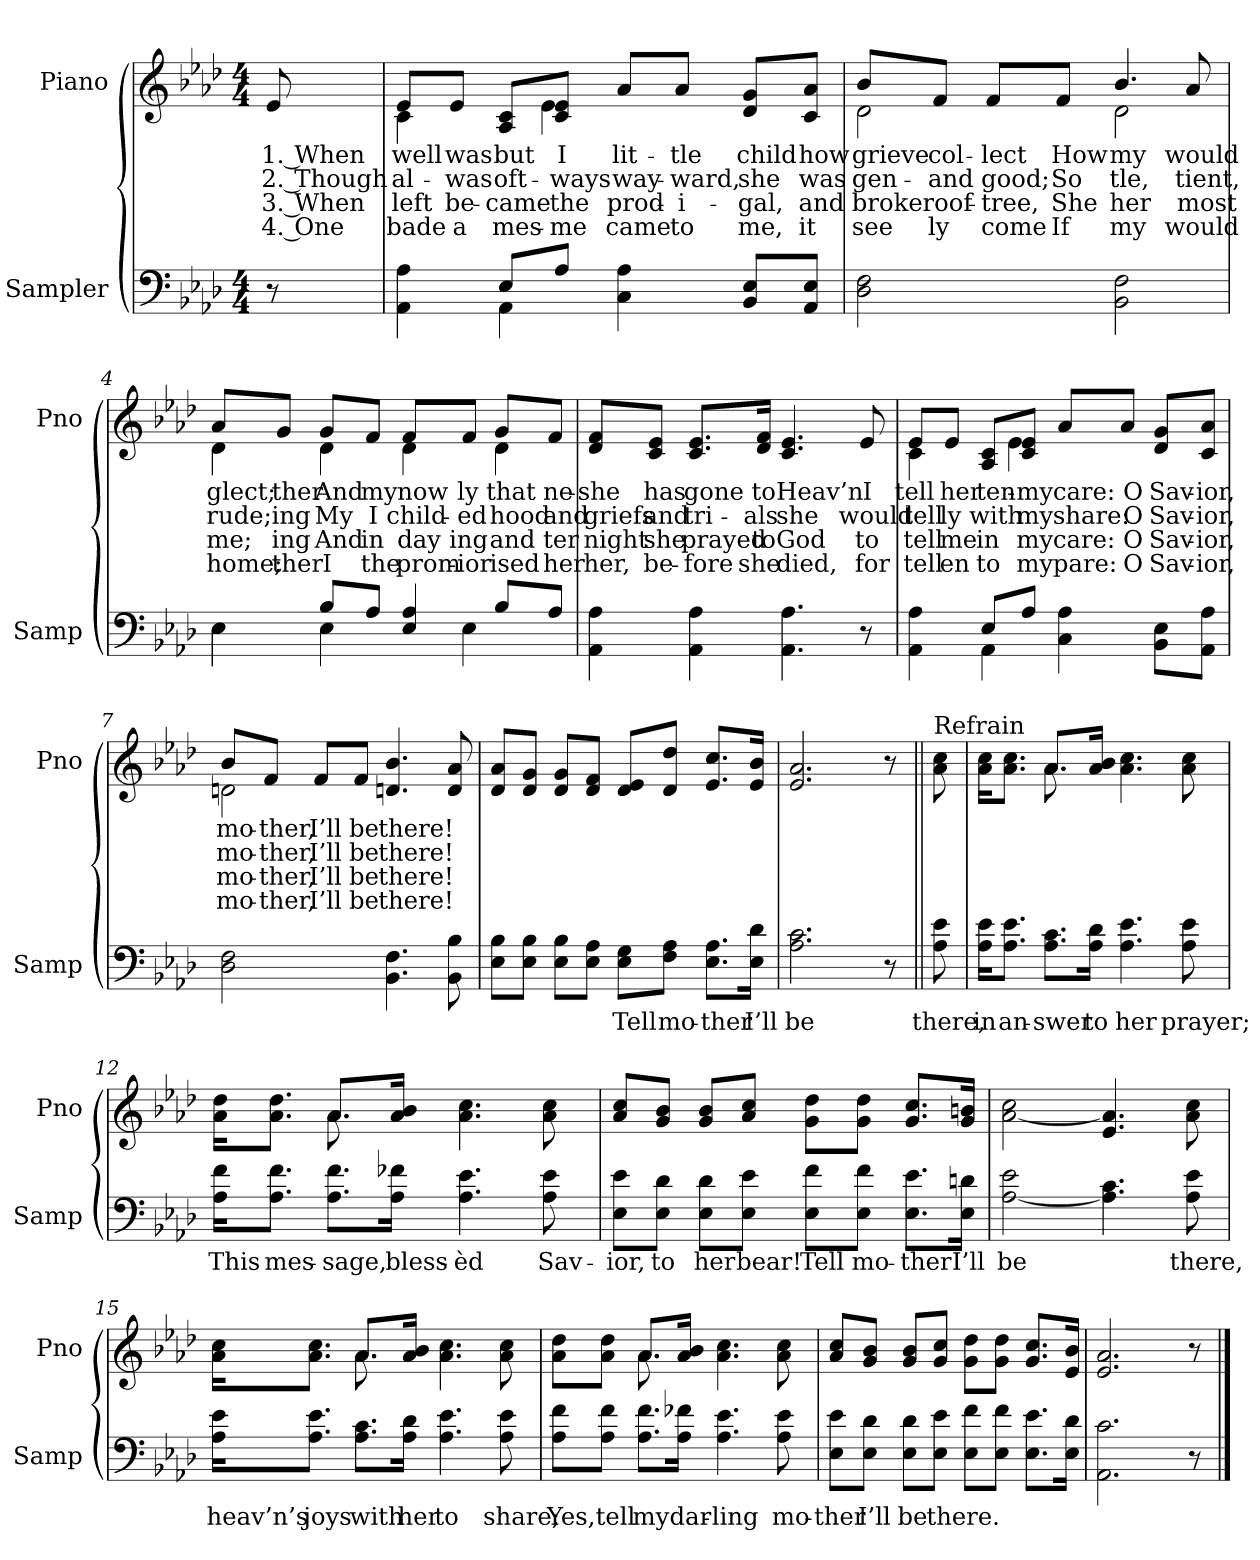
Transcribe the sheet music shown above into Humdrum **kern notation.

**kern	**text	**kern	**text	**text	**text	**text
*part2	*part2	*part1	*part1	*part1	*part1	*part1
*staff2	*staff2	*staff1	*staff1	*staff1	*staff1	*staff1
*I"Sampler	*	*I"Piano	*	*	*	*
*I'Samp	*	*I'Pno	*	*	*	*
*clefF4	*	*clefG2	*	*	*	*
*k[b-e-a-d-]	*	*k[b-e-a-d-]	*	*	*	*
*A-:	*	*A-:	*	*	*	*
*M4/4	*	*M4/4	*	*	*	*
=1	=1	=1	=1	=1	=1	=1
8r	.	8e-	1. When	2. Though	3. When	4. One
=2	=2	=2	=2	=2	=2	=2
*^	*	*^	*	*	*	*
4AA- 4A-	4ryy	.	8e-/L	4c	well	al-	left	bade
.	.	.	8e-/J	.	was	was	be-	a
8E-/L	4AA-	.	8A-/ 8c/L	8ryy	but	oft-	-came	mes-
8A-/J	.	.	8c/ 8e-/J	4e-	I	-ways	the	me
4C 4A-	2ryy	.	8a-/L	.	lit-	way-	prod-	came
.	.	.	8a-/J	4.ryy	-tle	-ward,	-i-	to
8BB-/ 8E-/L	.	.	8d-/ 8g/L	.	child	she	-gal,	me,
8AA-/ 8E-/J	.	.	8c/ 8a-/J	.	how	was	and	it
*v	*v	*	*	*	*	*	*	*
=3	=3	=3	=3	=3	=3	=3	=3
2D- 2F	.	8b-/L	2d-	grieve	gen-	broke	see
.	.	8f/J	.	-col-	and	roof-	-ly
.	.	8f/L	.	-lect	good;	-tree,	come
.	.	8f/J	.	How	So	She	If
2BB- 2F	.	4.b-/	2d-	my	-tle,	her	my
.	.	8a-/	.	would	-tient,	-most	would
=4	=4	=4	=4	=4	=4	=4	=4
*^	*	*	*	*	*	*	*
4E-\	4E-	.	8a-/L	4d-	-glect;	rude;	me;	home;
.	.	.	8g/J	.	-ther	-ing	-ing	-ther
8B-/L	4E-	.	8g/L	4d-	And	My	And	I
8A-/J	.	.	8f/J	.	my	I	in	the
4E- 4A-	8ryy	.	8f/L	4d-	now	child-	day	prom-
.	4E-	.	8f/J	.	-ly	-ed	-ing	-ior
8B-/L	.	.	8g/L	4d-	that	-hood	and	-ised
8A-/J	8ryy	.	8f/J	.	ne-	and	-ter	her
*v	*v	*	*	*	*	*	*	*
*	*	*v	*v	*	*	*	*
=5	=5	=5	=5	=5	=5	=5
4AA- 4A-	.	8d-/ 8f/L	she	griefs	night	her,
.	.	8c/ 8e-/J	has	and	she	be-
4AA- 4A-	.	8.c/ 8.e-/L	gone	tri-	prayed	-fore
.	.	16d-/ 16f/Jk	to	-als	to	she
4.AA- 4.A-	.	4.c/ 4.e-/	Heav’n	she	God	died,
8r	.	8e-	I	would	to	for
=6	=6	=6	=6	=6	=6	=6
*^	*	*^	*	*	*	*
4AA- 4A-	4ryy	.	8e-/L	4c	tell	tell	tell	tell
.	.	.	8e-/J	.	her	-ly	me	-en
8E-/L	4AA-	.	8A-/ 8c/L	8ryy	ten-	with	in	to
8A-/J	.	.	8c/ 8e-/J	4e-	my	my	my	my
4C 4A-	2ryy	.	8a-/L	.	care:	share:	care:	-pare:
.	.	.	8a-/J	4.ryy	O	O	O	O
8BB-\ 8E-\L	.	.	8d-/ 8g/L	.	Sav-	Sav-	Sav-	Sav-
8AA-\ 8A-\J	.	.	8c/ 8a-/J	.	-ior,	-ior,	-ior,	-ior,
*v	*v	*	*	*	*	*	*	*
=7	=7	=7	=7	=7	=7	=7	=7
2D- 2F	.	8b-/L	2d	mo-	mo-	mo-	mo-
.	.	8f/J	.	-ther,	-ther,	-ther,	-ther,
.	.	8f/L	.	I’ll	I’ll	I’ll	I’ll
.	.	8f/J	.	be	be	be	be
4.BB- 4.F	.	4.dn 4.b-	2ryy	there!	there!	there!	there!
8BB- 8B-	.	8d 8a-	.	.	.	.	.
*	*	*v	*v	*	*	*	*
=8	=8	=8	=8	=8	=8	=8
8E-\ 8B-\L	.	8d-/ 8a-/L	.	.	.	.
8E-\ 8B-\J	.	8d-/ 8g/J	.	.	.	.
8E-\ 8B-\L	.	8d-/ 8g/L	.	.	.	.
8E-\ 8A-\J	.	8d-/ 8f/J	.	.	.	.
8E-\ 8G\L	Tell	8d-/ 8e-/L	.	.	.	.
8F\ 8A-\J	mo-	8d-/ 8dd-/J	.	.	.	.
8.E-\ 8.A-\L	-ther	8.e-/ 8.cc/L	.	.	.	.
16E-\ 16d-\Jk	I’ll	16e-/ 16b-/Jk	.	.	.	.
=9	=9	=9	=9	=9	=9	=9
2.A- 2.c	be	2.e- 2.a-	.	.	.	.
8r	.	8r	.	.	.	.
=10||	=10||	=10||	=10||	=10||	=10||	=10||
!	!	!LO:TX:t=Refrain	!	!	!	!
8A- 8e-	there,	8a- 8cc	.	.	.	.
=11	=11	=11	=11	=11	=11	=11
*	*	*^	*	*	*	*
16A-\ 16e-\KL	in	16a-\ 16cc\KL	4ryy	.	.	.	.
8.A-\ 8.e-\J	an-	8.a-\ 8.cc\J	.	.	.	.	.
8.A-\ 8.c\L	-swer	8.a-/L	8.a-	.	.	.	.
16A-\ 16d-\Jk	to	16a-/ 16b-/Jk	2ryy	.	.	.	.
4.A- 4.e-	her	4.a- 4.cc	.	.	.	.	.
8A- 8e-	prayer;	8a- 8cc	.	.	.	.	.
.	.	.	16ryy	.	.	.	.
=12	=12	=12	=12	=12	=12	=12	=12
16A-\ 16f\KL	This	16a-\ 16dd-\KL	4ryy	.	.	.	.
8.A-\ 8.f\J	mes-	8.a-\ 8.dd-\J	.	.	.	.	.
8.A-\ 8.f\L	-sage,	8.a-/L	8.a-	.	.	.	.
16A-\ 16f-X\Jk	bless-	16a-/ 16b-/Jk	2ryy	.	.	.	.
4.A- 4.e-	-èd	4.a- 4.cc	.	.	.	.	.
8A- 8e-	Sav-	8a- 8cc	.	.	.	.	.
.	.	.	16ryy	.	.	.	.
*	*	*v	*v	*	*	*	*
=13	=13	=13	=13	=13	=13	=13
8E-\ 8e-\L	-ior,	8a-/ 8cc/L	.	.	.	.
8E-\ 8d-\J	to	8g/ 8b-/J	.	.	.	.
8E-\ 8d-\L	her	8g/ 8b-/L	.	.	.	.
8E-\ 8e-\J	bear!	8a-/ 8cc/J	.	.	.	.
8E-\ 8f\L	Tell	8g\ 8dd-\L	.	.	.	.
8E-\ 8f\J	mo-	8g\ 8dd-\J	.	.	.	.
8.E-\ 8.e-\L	-ther	8.g/ 8.cc/L	.	.	.	.
16E-\ 16dn\Jk	I’ll	16g/ 16bn/Jk	.	.	.	.
=14	=14	=14	=14	=14	=14	=14
[2A- 2e-	be	[2a- 2cc	.	.	.	.
4.A-] 4.c	.	4.e- 4.a-]	.	.	.	.
8A- 8e-	there,	8a- 8cc	.	.	.	.
=15	=15	=15	=15	=15	=15	=15
*	*	*^	*	*	*	*
16A-\ 16e-\KL	heav’n’s	16a-\ 16cc\KL	4ryy	.	.	.	.
8.A-\ 8.e-\J	joys	8.a-\ 8.cc\J	.	.	.	.	.
8.A-\ 8.c\L	with	8.a-/L	8.a-	.	.	.	.
16A-\ 16d-\Jk	her	16a-/ 16b-/Jk	2ryy	.	.	.	.
4.A- 4.e-	to	4.a- 4.cc	.	.	.	.	.
8A- 8e-	share;	8a- 8cc	.	.	.	.	.
.	.	.	16ryy	.	.	.	.
=16	=16	=16	=16	=16	=16	=16	=16
8A-\ 8f\L	Yes,	8a-\ 8dd-\L	4ryy	.	.	.	.
8A-\ 8f\J	tell	8a-\ 8dd-\J	.	.	.	.	.
8.A-\ 8.f\L	my	8.a-/L	8.a-	.	.	.	.
16A-\ 16f-X\Jk	dar-	16a-/ 16b-/Jk	2ryy	.	.	.	.
4.A- 4.e-	-ling	4.a- 4.cc	.	.	.	.	.
8A- 8e-	mo-	8a- 8cc	.	.	.	.	.
.	.	.	16ryy	.	.	.	.
*	*	*v	*v	*	*	*	*
=17	=17	=17	=17	=17	=17	=17
8E-\ 8e-\L	-ther	8a-/ 8cc/L	.	.	.	.
8E-\ 8d-\J	I’ll	8g/ 8b-/J	.	.	.	.
8E-\ 8d-\L	be	8g/ 8b-/L	.	.	.	.
8E-\ 8e-\J	there.	8g/ 8cc/J	.	.	.	.
8E-\ 8f\L	.	8g\ 8dd-\L	.	.	.	.
8E-\ 8f\J	.	8g\ 8dd-\J	.	.	.	.
8.E-\ 8.e-\L	.	8.g/ 8.cc/L	.	.	.	.
16E-\ 16d-\Jk	.	16e-/ 16b-/Jk	.	.	.	.
=18	=18	=18	=18	=18	=18	=18
2.AA- 2.c	.	2.e- 2.a-	.	.	.	.
8r	.	8r	.	.	.	.
==	==	==	==	==	==	==
*-	*-	*-	*-	*-	*-	*-
